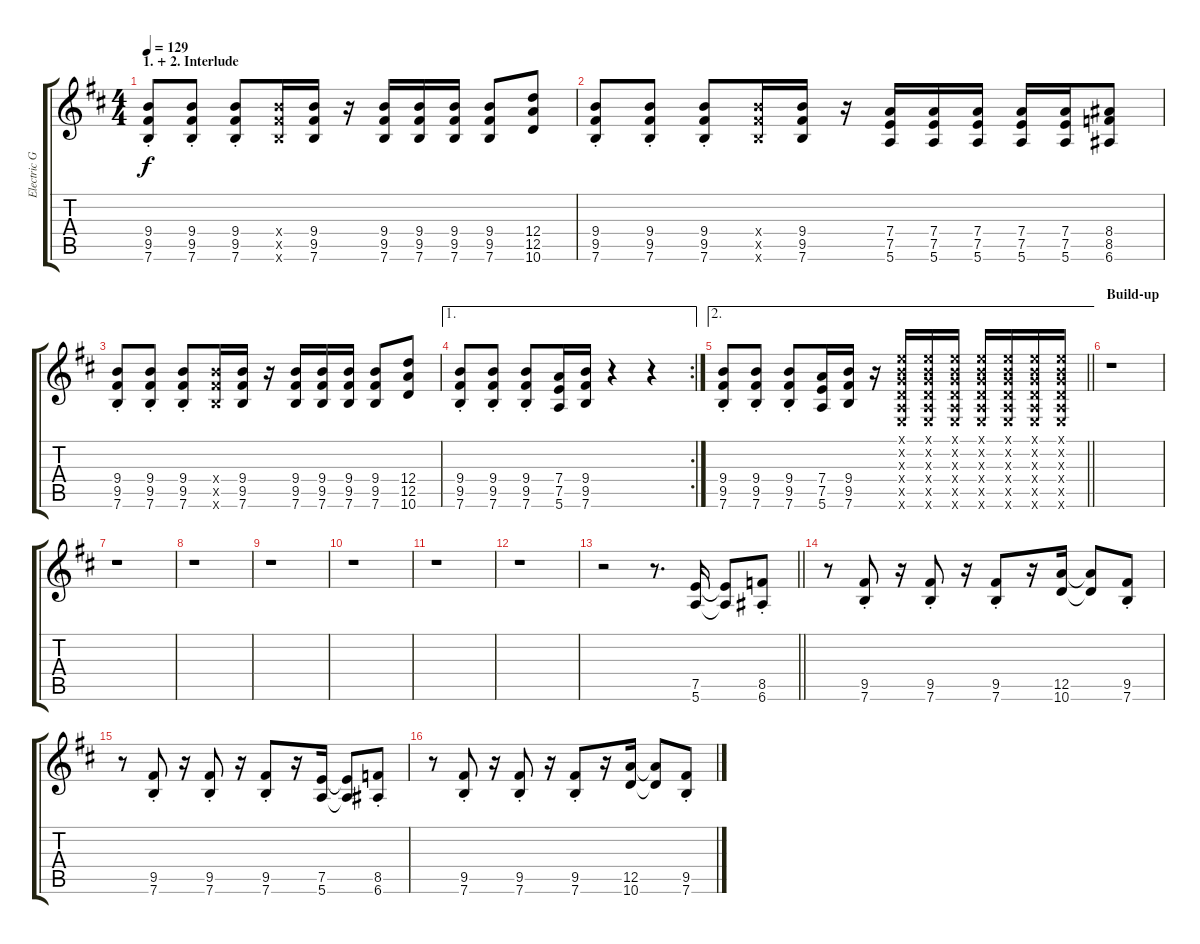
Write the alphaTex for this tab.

\track ("Electric Guitar" "Electric G") {instrument electricguitarclean}
\staff {score tabs}
\tuning (E4 B3 G3 D3 A2 E2) {hide}
\ts (4 4)
\section ("" "1. + 2. Interlude")
\tempo 129
\clef g2
\ks bminor
(9.4{st} 9.5{st} 7.6{st}).8{dy f} (9.4{st} 9.5{st} 7.6{st}).8 (9.4{st} 9.5{st} 7.6{st}).8 (9.4{x} 9.5{x} 7.6{x}).16 (9.4 9.5 7.6).16 r.16 (9.4 9.5 7.6).16 (9.4 9.5 7.6).16 (9.4 9.5 7.6).16 (9.4 9.5 7.6).8 (12.4 12.5 10.6).8 |
(9.4{st} 9.5{st} 7.6{st}).8 (9.4{st} 9.5{st} 7.6{st}).8 (9.4{st} 9.5{st} 7.6{st}).8 (9.4{x} 9.5{x} 7.6{x}).16 (9.4 9.5 7.6).16 r.16 (7.4 7.5 5.6).16 (7.4 7.5 5.6).16 (7.4 7.5 5.6).16 (7.4 7.5 5.6).16 (7.4 7.5 5.6).16 (8.4 8.5 6.6).8 |
(9.4{st} 9.5{st} 7.6{st}).8 (9.4{st} 9.5{st} 7.6{st}).8 (9.4{st} 9.5{st} 7.6{st}).8 (9.4{x} 9.5{x} 7.6{x}).16 (9.4 9.5 7.6).16 r.16 (9.4 9.5 7.6).16 (9.4 9.5 7.6).16 (9.4 9.5 7.6).16 (9.4 9.5 7.6).8 (12.4 12.5 10.6).8 |
\ae 1
\rc 2
(9.4{st} 9.5{st} 7.6{st}).8 (9.4{st} 9.5{st} 7.6{st}).8 (9.4{st} 9.5{st} 7.6{st}).8 (7.4 7.5 5.6).16 (9.4 9.5 7.6).16 r.4 r.4 |
\ae 2
\barLineRight lightlight
(9.4{st} 9.5{st} 7.6{st}).8 (9.4{st} 9.5{st} 7.6{st}).8 (9.4{st} 9.5{st} 7.6{st}).8 (7.4 7.5 5.6).16 (9.4 9.5 7.6).16 r.16 (0.1{x} 0.2{x} 0.3{x} 0.4{x} 0.5{x} 0.6{x}).16 (0.1{x} 0.2{x} 0.3{x} 0.4{x} 0.5{x} 0.6{x}).16 (0.1{x} 0.2{x} 0.3{x} 0.4{x} 0.5{x} 0.6{x}).16 (0.1{x} 0.2{x} 0.3{x} 0.4{x} 0.5{x} 0.6{x}).16 (0.1{x} 0.2{x} 0.3{x} 0.4{x} 0.5{x} 0.6{x}).16 (0.1{x} 0.2{x} 0.3{x} 0.4{x} 0.5{x} 0.6{x}).16 (0.1{x} 0.2{x} 0.3{x} 0.4{x} 0.5{x} 0.6{x}).16 |
\section ("" "Build-up")
r.1 |
r.1 |
r.1 |
r.1 |
r.1 |
r.1 |
r.1 |
\barLineRight lightlight
r.2 r.8{d} (7.5 5.6).16 (7.5{t} 5.6{t}).8 (8.5{st} 6.6{st}).8 |
r.8 (9.5{st} 7.6{st}).8 r.16 (9.5{st} 7.6{st}).8 r.16 (9.5{st} 7.6{st}).8 r.16 (12.5 10.6).16 (12.5{t} 10.6{t}).8 (9.5{st} 7.6{st}).8 |
r.8 (9.5{st} 7.6{st}).8 r.16 (9.5{st} 7.6{st}).8 r.16 (9.5{st} 7.6{st}).8 r.16 (7.5 5.6).16 (7.5{t} 5.6{t}).8 (8.5{st} 6.6{st}).8 |
r.8 (9.5{st} 7.6{st}).8 r.16 (9.5{st} 7.6{st}).8 r.16 (9.5{st} 7.6{st}).8 r.16 (12.5 10.6).16 (12.5{t} 10.6{t}).8 (9.5{st} 7.6{st}).8
